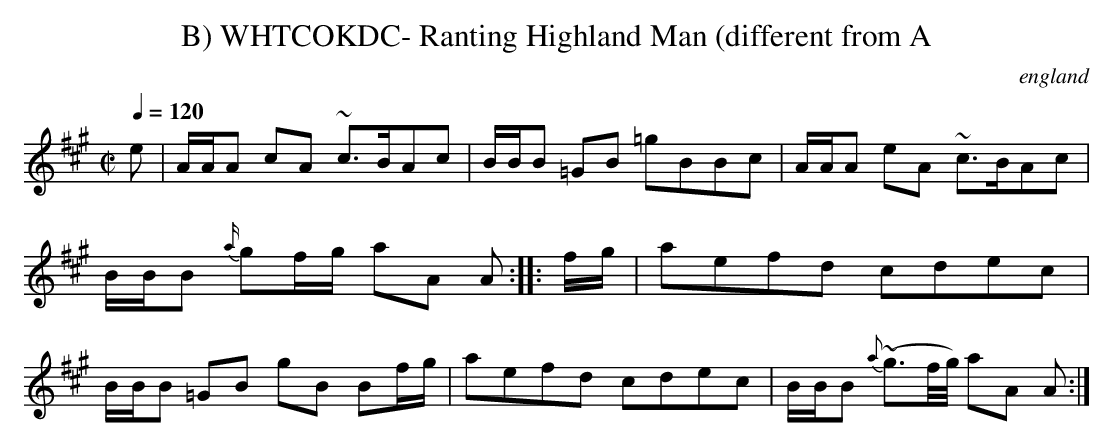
X:1
T:WHTCOKDC- Ranting Highland Man (different from A, B)
O:england
Q:1/4=120
L:1/8
M:C|
K:A
e|A/A/A cA ~c3/2B/Ac|B/B/B =GB =gBBc|\
A/A/A eA ~c3/2B/Ac|B/B/B {a/}gf/g/ aA A::\
f/g/|aefd cdec|B/B/B =GB gB Bf/g/|\
aefd cdec|B/B/B {a}(~g3/2f/4g/4) aA A:|]
